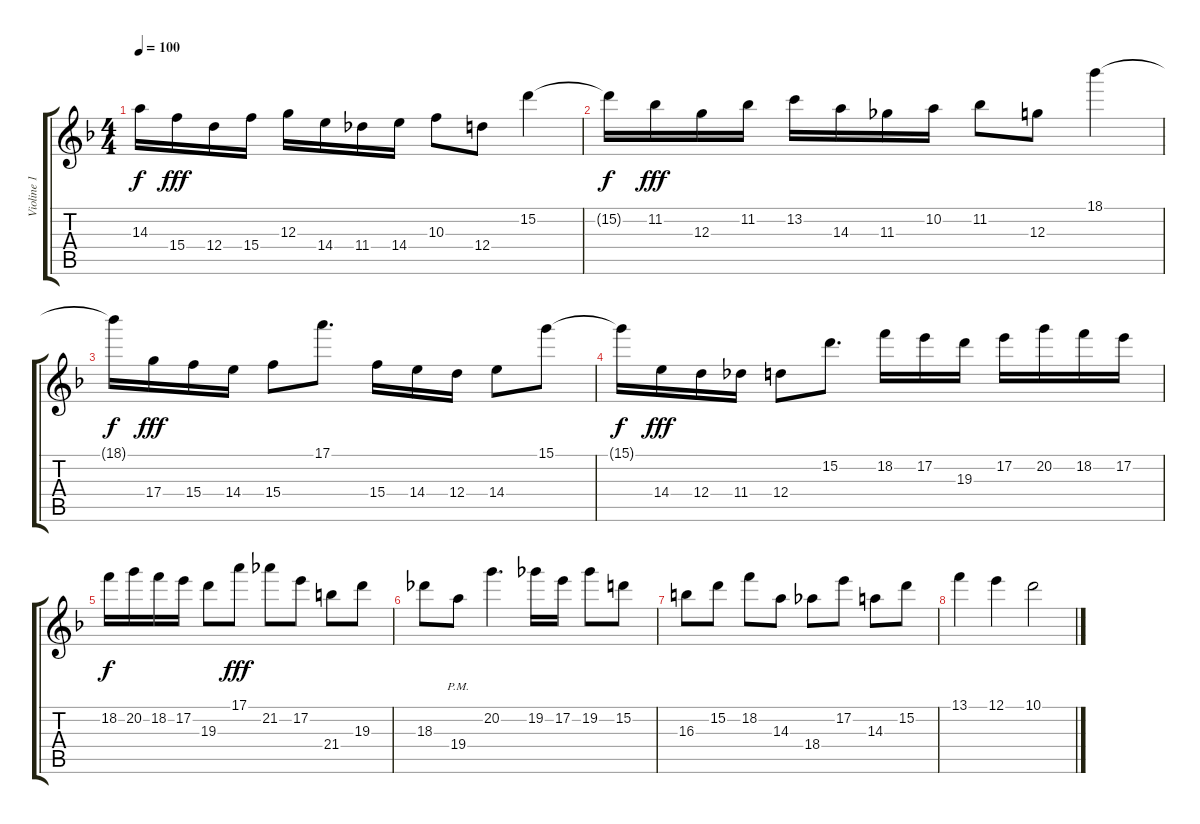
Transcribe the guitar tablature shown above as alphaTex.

\track ("Violine 1 (Solo)" "Violine 1 ") {instrument overdrivenguitar}
\staff {score tabs}
\tuning (E4 B3 G3 D3 A2 E2) {hide}
\ts (4 4)
\tempo 100
\clef g2
\ks dminor
14.3{t}.16{dy f} 15.4.16{dy fff} 12.4.16 15.4.16 12.3.16 14.4.16 11.4.16 14.4.16 10.3.8 12.4.8 15.2.4 |
15.2{t}.16{dy f} 11.2.16{dy fff} 12.3.16 11.2.16 13.2.16 14.3.16 11.3.16 10.2.16 11.2.8 12.3.8 18.1.4 |
18.1{t}.16{dy f} 17.4.16{dy fff} 15.4.16 14.4.16 15.4.8 17.1.8{d} 15.4.16 14.4.16 12.4.16 14.4.8 15.1.8 |
15.1{t}.16{dy f} 14.4.16{dy fff} 12.4.16 11.4.16 12.4.8 15.2.8{d} 18.2.16 17.2.16 19.3.16 17.2.16 20.2.16 18.2.16 17.2.16 |
18.2.16{dy f} 20.2.16 18.2.16 17.2.16 19.3.8 17.1.8{dy fff} 21.2.8 17.2.8 21.4.8 19.3.8 |
18.3.8 19.4{pm}.8 20.2.4{d} 19.2.16 17.2.16 19.2.8 15.2.8 |
16.3.8 15.2.8 18.2.8 14.3.8 18.4.8 17.2.8 14.3.8 15.2.8 |
13.1.4 12.1.4 10.1.2
